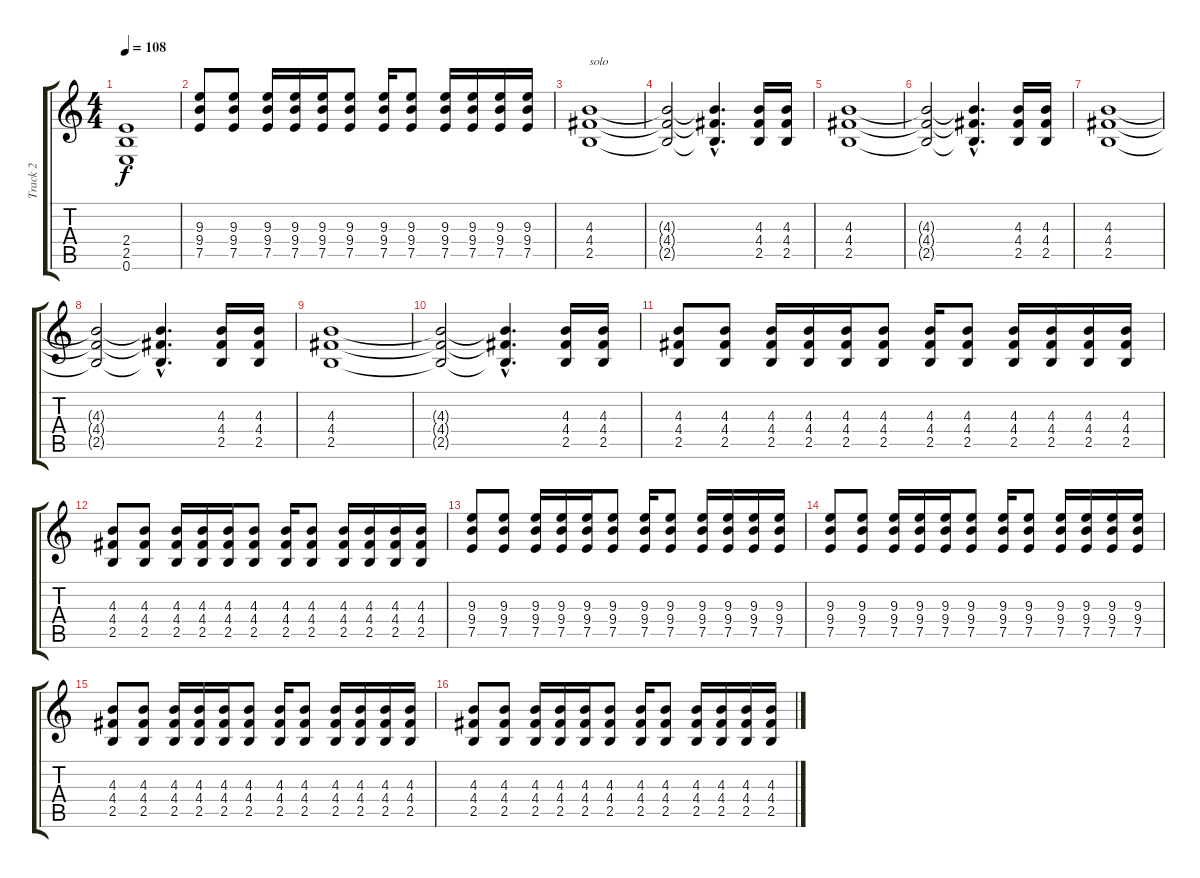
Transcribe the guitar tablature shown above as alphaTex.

\track ("Track 2" "Track 2") {instrument distortionguitar}
\staff {score tabs}
\tuning (E4 B3 G3 D3 A2 E2) {hide}
\ts (4 4)
\tempo 108
\clef g2
\ks c
(2.4 2.5 0.6).1{dy f} |
(9.3 9.4 7.5).8 (9.3 9.4 7.5).8 (9.3 9.4 7.5).16 (9.3 9.4 7.5).16 (9.3 9.4 7.5).16 (9.3 9.4 7.5).8 (9.3 9.4 7.5).16 (9.3 9.4 7.5).8 (9.3 9.4 7.5).16 (9.3 9.4 7.5).16 (9.3 9.4 7.5).16 (9.3 9.4 7.5).16 |
(4.3 4.4 2.5).1{txt "solo"} |
(4.3{t} 4.4{t} 2.5{t}).2 (4.3{hac t} 4.4{hac t} 2.5{hac t}).4{d} (4.3 4.4 2.5).16 (4.3 4.4 2.5).16 |
(4.3 4.4 2.5).1 |
(4.3{t} 4.4{t} 2.5{t}).2 (4.3{hac t} 4.4{hac t} 2.5{hac t}).4{d} (4.3 4.4 2.5).16 (4.3 4.4 2.5).16 |
(4.3 4.4 2.5).1 |
(4.3{t} 4.4{t} 2.5{t}).2 (4.3{hac t} 4.4{hac t} 2.5{hac t}).4{d} (4.3 4.4 2.5).16 (4.3 4.4 2.5).16 |
(4.3 4.4 2.5).1 |
(4.3{t} 4.4{t} 2.5{t}).2 (4.3{hac t} 4.4{hac t} 2.5{hac t}).4{d} (4.3 4.4 2.5).16 (4.3 4.4 2.5).16 |
(4.3 4.4 2.5).8 (4.3 4.4 2.5).8 (4.3 4.4 2.5).16 (4.3 4.4 2.5).16 (4.3 4.4 2.5).16 (4.3 4.4 2.5).8 (4.3 4.4 2.5).16 (4.3 4.4 2.5).8 (4.3 4.4 2.5).16 (4.3 4.4 2.5).16 (4.3 4.4 2.5).16 (4.3 4.4 2.5).16 |
(4.3 4.4 2.5).8 (4.3 4.4 2.5).8 (4.3 4.4 2.5).16 (4.3 4.4 2.5).16 (4.3 4.4 2.5).16 (4.3 4.4 2.5).8 (4.3 4.4 2.5).16 (4.3 4.4 2.5).8 (4.3 4.4 2.5).16 (4.3 4.4 2.5).16 (4.3 4.4 2.5).16 (4.3 4.4 2.5).16 |
(9.3 9.4 7.5).8 (9.3 9.4 7.5).8 (9.3 9.4 7.5).16 (9.3 9.4 7.5).16 (9.3 9.4 7.5).16 (9.3 9.4 7.5).8 (9.3 9.4 7.5).16 (9.3 9.4 7.5).8 (9.3 9.4 7.5).16 (9.3 9.4 7.5).16 (9.3 9.4 7.5).16 (9.3 9.4 7.5).16 |
(9.3 9.4 7.5).8 (9.3 9.4 7.5).8 (9.3 9.4 7.5).16 (9.3 9.4 7.5).16 (9.3 9.4 7.5).16 (9.3 9.4 7.5).8 (9.3 9.4 7.5).16 (9.3 9.4 7.5).8 (9.3 9.4 7.5).16 (9.3 9.4 7.5).16 (9.3 9.4 7.5).16 (9.3 9.4 7.5).16 |
(4.3 4.4 2.5).8 (4.3 4.4 2.5).8 (4.3 4.4 2.5).16 (4.3 4.4 2.5).16 (4.3 4.4 2.5).16 (4.3 4.4 2.5).8 (4.3 4.4 2.5).16 (4.3 4.4 2.5).8 (4.3 4.4 2.5).16 (4.3 4.4 2.5).16 (4.3 4.4 2.5).16 (4.3 4.4 2.5).16 |
(4.3 4.4 2.5).8 (4.3 4.4 2.5).8 (4.3 4.4 2.5).16 (4.3 4.4 2.5).16 (4.3 4.4 2.5).16 (4.3 4.4 2.5).8 (4.3 4.4 2.5).16 (4.3 4.4 2.5).8 (4.3 4.4 2.5).16 (4.3 4.4 2.5).16 (4.3 4.4 2.5).16 (4.3 4.4 2.5).16
